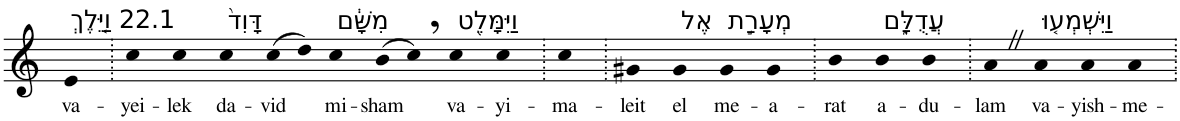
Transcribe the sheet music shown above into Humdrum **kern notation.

**kern	**text
*part1	*part1
*staff1	*staff1
*I"Piano	*
*I'Pno	*
*clefG2	*
*k[]	*
=1	=1
!LO:TX:a:t=22.1 וַיֵּ֤לֶךְ	!
!	!LO:LY:b
4e	va-
=2.	=2.
!	!LO:LY:b
4cc	-yei-
!	!LO:LY:b
4cc	-lek
!LO:TX:a:t=דָּוִד֙	!
!	!LO:LY:b
4cc	da-
!	!LO:LY:b
(>8cc	-vid
8dd)	.
!LO:TX:a:t=מִשָּׁ֔ם	!
!	!LO:LY:b
4cc	mi-
!	!LO:LY:b
(>8b	-sham
8cc,)	.
!LO:TX:a:t=וַיִּמָּלֵ֖ט	!
!	!LO:LY:b
4cc	va-
!	!LO:LY:b
4cc	-yi-
=3.	=3.
!	!LO:LY:b
4cc	-ma-
=4.	=4.
!	!LO:LY:b
4g#X	-leit
!LO:TX:a:t=אֶל	!
!	!LO:LY:b
4g#	el
!LO:TX:a:t=מְעָרַ֣ת	!
!	!LO:LY:b
4g#	me-
!	!LO:LY:b
4g#	-a-
=5.	=5.
!	!LO:LY:b
4b	-rat
!LO:TX:a:t=עֲדֻלָּ֑ם	!
!	!LO:LY:b
4b	a-
!	!LO:LY:b
4b	-du-
=6.	=6.
!	!LO:LY:b
4aZ	-lam
!LO:TX:a:t=וַיִּשְׁמְע֤וּ	!
!	!LO:LY:b
4a	va-
!	!LO:LY:b
4a	-yish-
!	!LO:LY:b
4a	-me-
=.	=.
*-	*-
